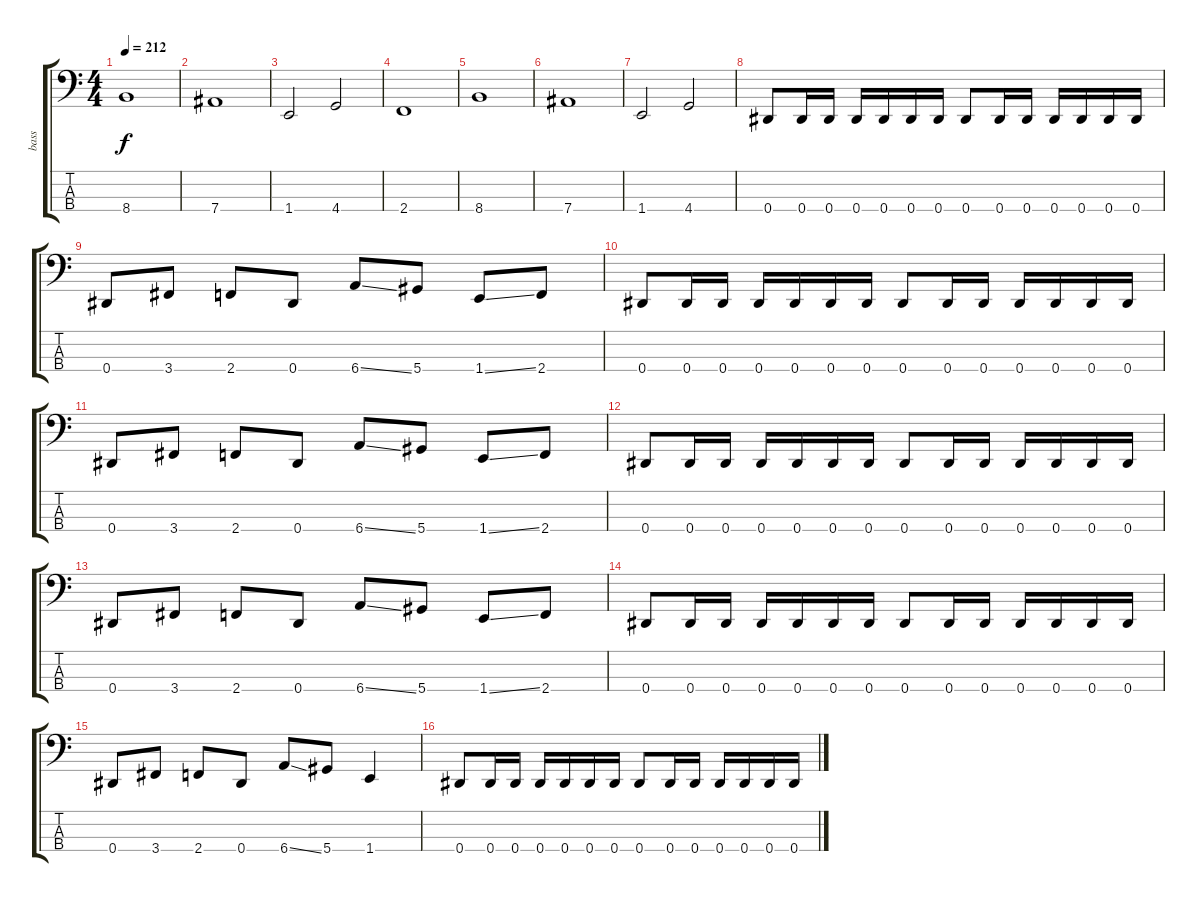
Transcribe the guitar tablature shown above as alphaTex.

\track ("bass" "bass") {instrument electricbasspick}
\staff {score tabs}
\tuning (Gb2 Db2 Ab1 Eb1) {hide}
\ts (4 4)
\tempo 212
\clef f4
\ks c
8.4.1{dy f} |
7.4.1 |
1.4.2 4.4.2 |
2.4.1 |
8.4.1 |
7.4.1 |
1.4.2 4.4.2 |
0.4.8 0.4.16 0.4.16 0.4.16 0.4.16 0.4.16 0.4.16 0.4.8 0.4.16 0.4.16 0.4.16 0.4.16 0.4.16 0.4.16 |
0.4.8 3.4.8 2.4.8 0.4.8 6.4{ss}.8 5.4.8 1.4{ss}.8 2.4.8 |
0.4.8 0.4.16 0.4.16 0.4.16 0.4.16 0.4.16 0.4.16 0.4.8 0.4.16 0.4.16 0.4.16 0.4.16 0.4.16 0.4.16 |
0.4.8 3.4.8 2.4.8 0.4.8 6.4{ss}.8 5.4.8 1.4{ss}.8 2.4.8 |
0.4.8 0.4.16 0.4.16 0.4.16 0.4.16 0.4.16 0.4.16 0.4.8 0.4.16 0.4.16 0.4.16 0.4.16 0.4.16 0.4.16 |
0.4.8 3.4.8 2.4.8 0.4.8 6.4{ss}.8 5.4.8 1.4{ss}.8 2.4.8 |
0.4.8 0.4.16 0.4.16 0.4.16 0.4.16 0.4.16 0.4.16 0.4.8 0.4.16 0.4.16 0.4.16 0.4.16 0.4.16 0.4.16 |
0.4.8 3.4.8 2.4.8 0.4.8 6.4{ss}.8 5.4.8 1.4.4 |
0.4.8 0.4.16 0.4.16 0.4.16 0.4.16 0.4.16 0.4.16 0.4.8 0.4.16 0.4.16 0.4.16 0.4.16 0.4.16 0.4.16
